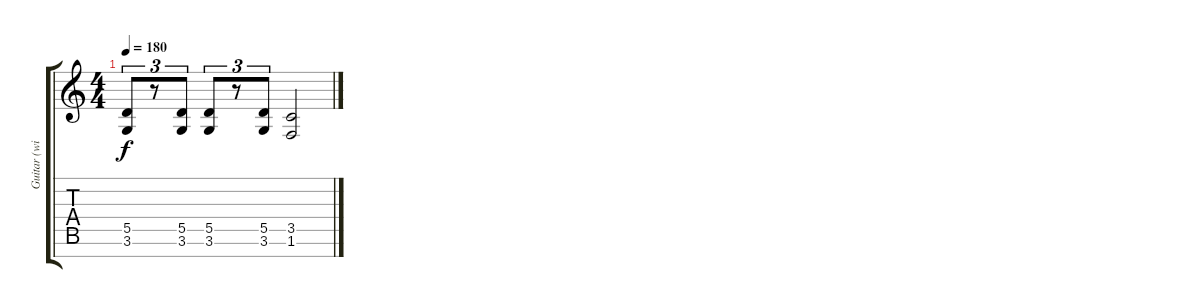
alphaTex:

\track ("Guitar (with fifths)" "Guitar (wi") {instrument distortionguitar}
\staff {score tabs}
\tuning (E4 B3 G3 D3 A2 E2 B1) {hide}
\ts (4 4)
\tempo 180
\clef g2
\ks c
(5.5 3.6).8{tu (3 2) dy f} r.8{tu (3 2)} (5.5 3.6).8{tu (3 2)} (5.5 3.6).8{tu (3 2)} r.8{tu (3 2)} (5.5 3.6).8{tu (3 2)} (3.5 1.6).2
